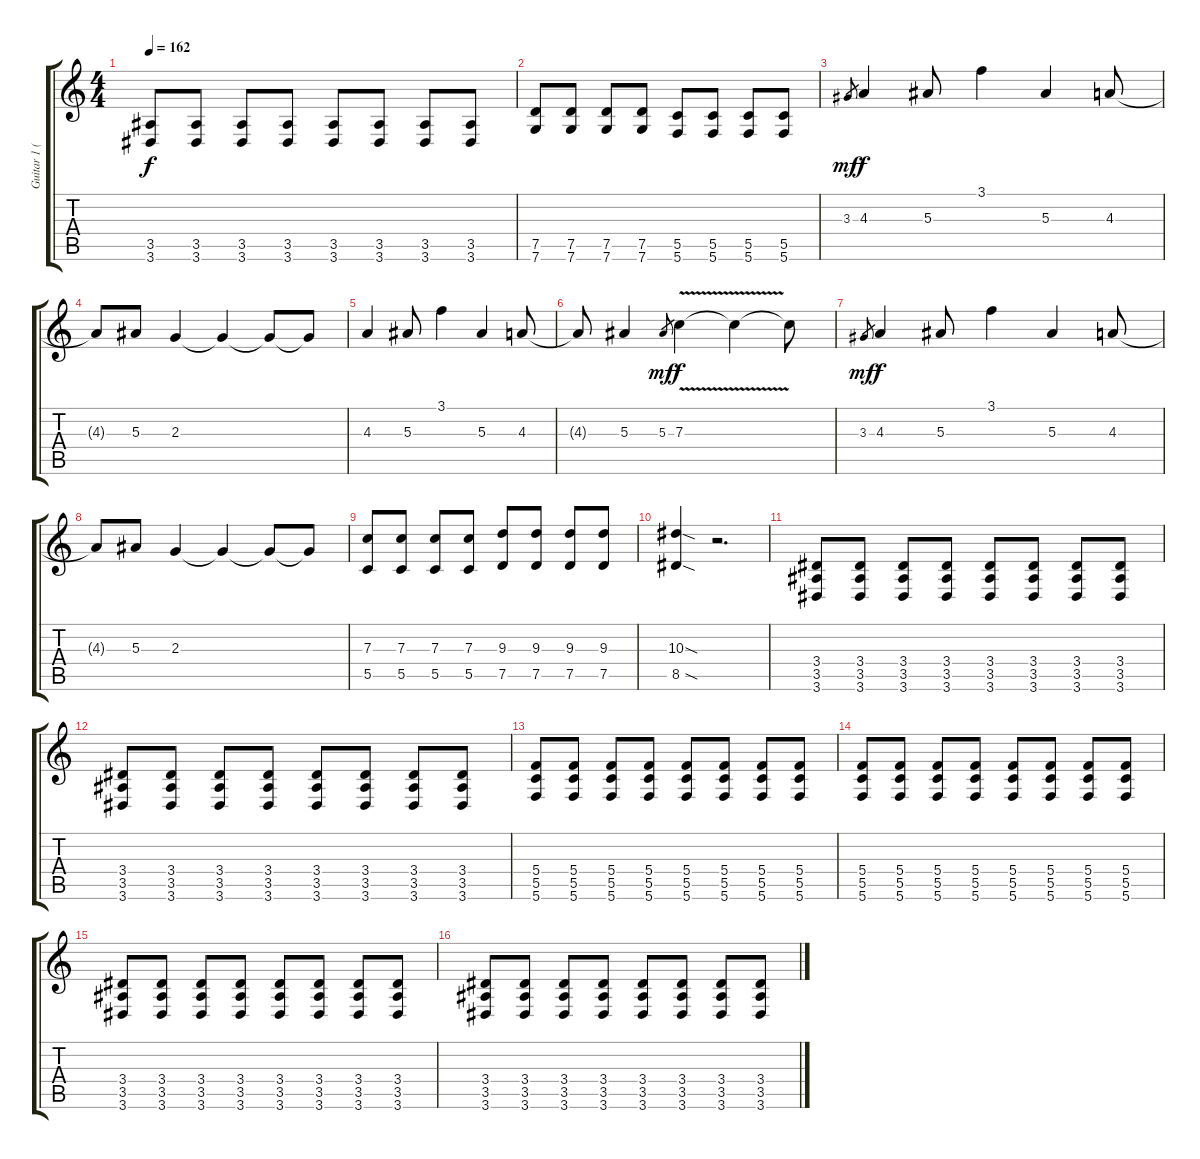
\track ("Guitar 1 (Distorted- Tuck)" "Guitar 1 (") {instrument distortionguitar}
\staff {score tabs}
\tuning (D4 A3 F3 C3 G2 C2) {hide}
\ts (4 4)
\tempo 162
\clef g2
\ks c
(3.5 3.6).8{dy f} (3.5 3.6).8 (3.5 3.6).8 (3.5 3.6).8 (3.5 3.6).8 (3.5 3.6).8 (3.5 3.6).8 (3.5 3.6).8 |
(7.5 7.6).8 (7.5 7.6).8 (7.5 7.6).8 (7.5 7.6).8 (5.5 5.6).8 (5.5 5.6).8 (5.5 5.6).8 (5.5 5.6).8 |
3.3.8{gr dy mf} 4.3.4{dy f volume 16} 5.3.8 3.1.4 5.3.4 4.3.8 |
4.3{t}.8 5.3.8 2.3.4 2.3{t}.4 2.3{t}.8 2.3{t}.8 |
4.3.4 5.3.8 3.1.4 5.3.4 4.3.8 |
4.3{t}.8 5.3.4 5.3.8{gr dy mf} 7.3{v}.4{dy f} 7.3{t}.4 7.3{t}.8 |
3.3.8{gr dy mf} 4.3.4{dy f instrument distortionguitar} 5.3.8 3.1.4 5.3.4 4.3.8 |
4.3{t}.8 5.3.8 2.3.4 2.3{t}.4 2.3{t}.8 2.3{t}.8 |
(7.3 5.5).8{volume 12} (7.3 5.5).8 (7.3 5.5).8 (7.3 5.5).8 (9.3 7.5).8 (9.3 7.5).8 (9.3 7.5).8 (9.3 7.5).8 |
(10.3{sod} 8.5{sod}).4 r.2{d} |
(3.4 3.5 3.6).8 (3.4 3.5 3.6).8 (3.4 3.5 3.6).8 (3.4 3.5 3.6).8 (3.4 3.5 3.6).8 (3.4 3.5 3.6).8 (3.4 3.5 3.6).8 (3.4 3.5 3.6).8 |
(3.4 3.5 3.6).8 (3.4 3.5 3.6).8 (3.4 3.5 3.6).8 (3.4 3.5 3.6).8 (3.4 3.5 3.6).8 (3.4 3.5 3.6).8 (3.4 3.5 3.6).8 (3.4 3.5 3.6).8 |
(5.4 5.5 5.6).8 (5.4 5.5 5.6).8 (5.4 5.5 5.6).8 (5.4 5.5 5.6).8 (5.4 5.5 5.6).8 (5.4 5.5 5.6).8 (5.4 5.5 5.6).8 (5.4 5.5 5.6).8 |
(5.4 5.5 5.6).8 (5.4 5.5 5.6).8 (5.4 5.5 5.6).8 (5.4 5.5 5.6).8 (5.4 5.5 5.6).8 (5.4 5.5 5.6).8 (5.4 5.5 5.6).8 (5.4 5.5 5.6).8 |
(3.4 3.5 3.6).8 (3.4 3.5 3.6).8 (3.4 3.5 3.6).8 (3.4 3.5 3.6).8 (3.4 3.5 3.6).8 (3.4 3.5 3.6).8 (3.4 3.5 3.6).8 (3.4 3.5 3.6).8 |
(3.4 3.5 3.6).8 (3.4 3.5 3.6).8 (3.4 3.5 3.6).8 (3.4 3.5 3.6).8 (3.4 3.5 3.6).8 (3.4 3.5 3.6).8 (3.4 3.5 3.6).8 (3.4 3.5 3.6).8
